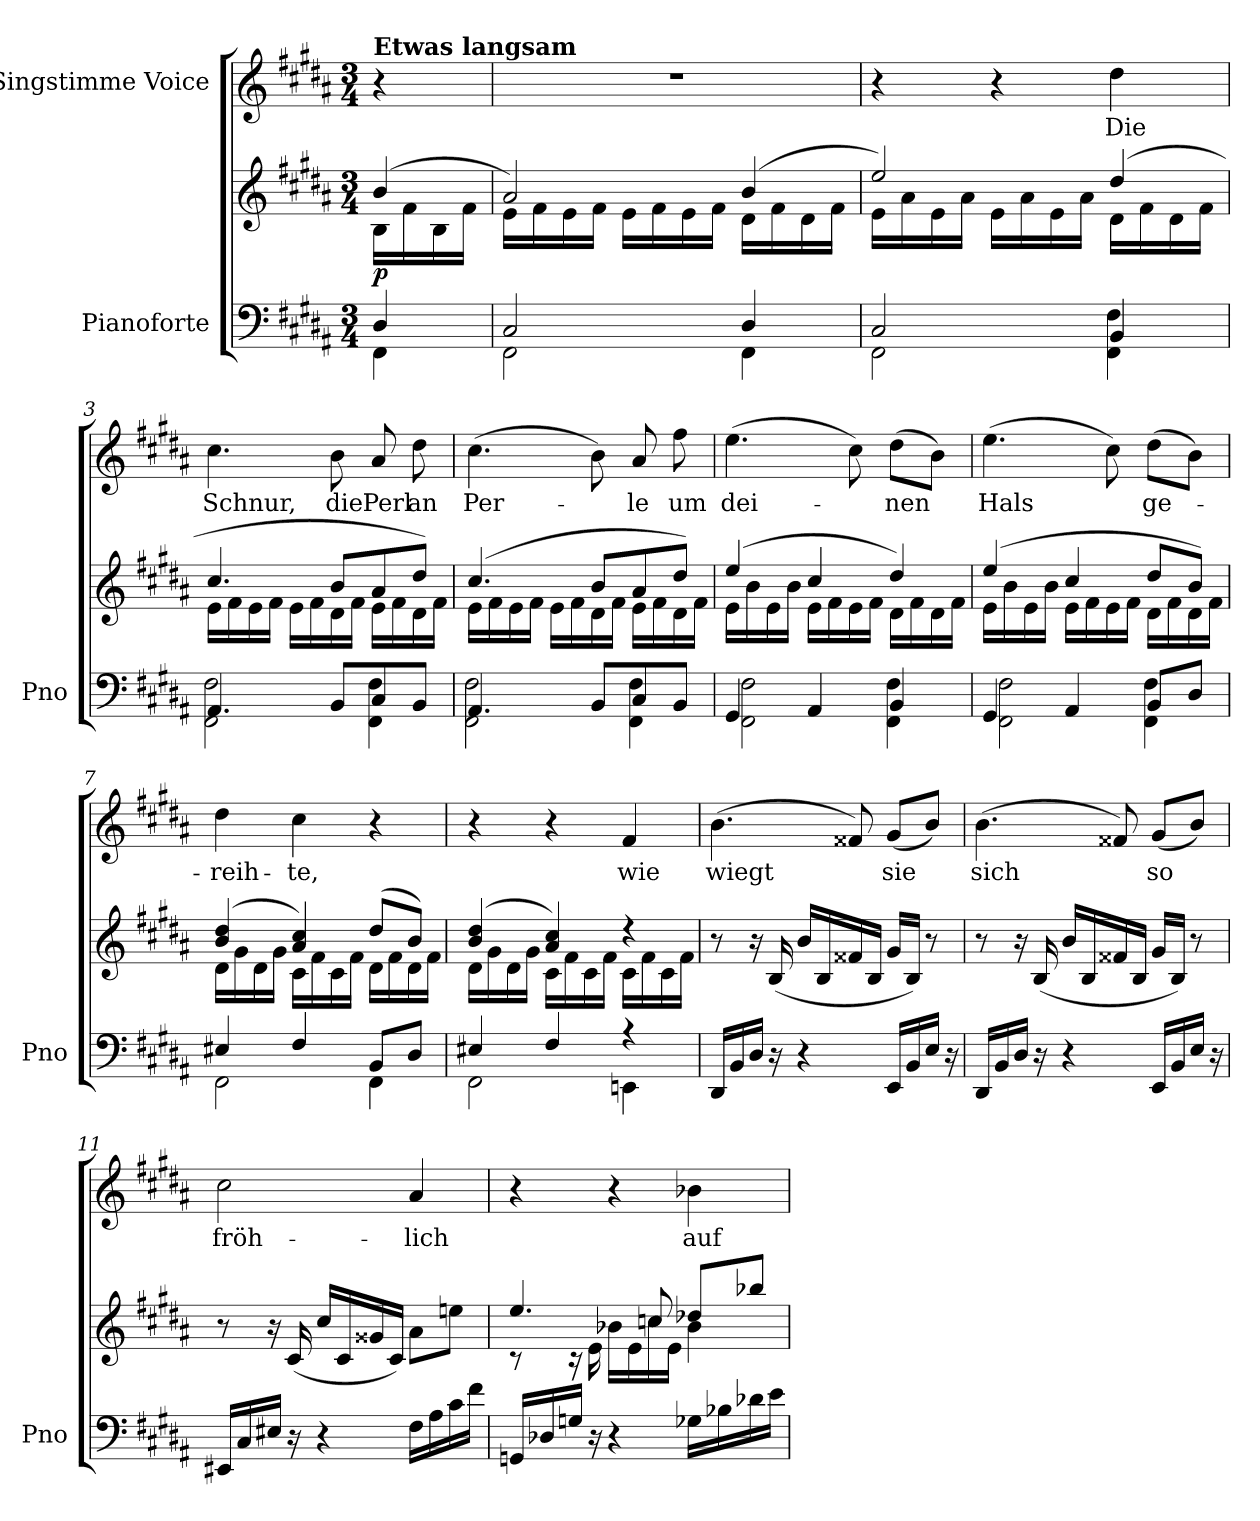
**kern	**kern	**dynam	**kern	**text
*part2	*part2	*part2	*part1	*part1
*staff3	*staff2	*staff2/3	*staff1	*staff1
*I"Pianoforte	*	*	*I"Singstimme Voice	*
*I'Pno	*	*	*	*
*clefF4	*clefG2	*	*clefG2	*
*k[f#c#g#d#a#]	*k[f#c#g#d#a#]	*	*k[f#c#g#d#a#]	*
*M3/4	*M3/4	*	*M3/4	*
=	=	=	=	=
*^	*^	*	*	*
!	!	!	!	!	!LO:TX:a:B:t=Etwas langsam	!
!	!	!	!	!LO:DY:b	!	!
4D#/	4FF#\	(>4b/	16B\LL	p	4r	.
.	.	.	16f#\	.	.	.
.	.	.	16B\	.	.	.
.	.	.	16f#\JJ	.	.	.
=1	=1	=1	=1	=1	=1	=1
2C#/	2FF#\	2a#/)	16e\LL	.	2.r	.
.	.	.	16f#\	.	.	.
.	.	.	16e\	.	.	.
.	.	.	16f#\JJ	.	.	.
.	.	.	16e\LL	.	.	.
.	.	.	16f#\	.	.	.
.	.	.	16e\	.	.	.
.	.	.	16f#\JJ	.	.	.
4D#/	4FF#\	(4b/	16d#\LL	.	.	.
.	.	.	16f#\	.	.	.
.	.	.	16d#\	.	.	.
.	.	.	16f#\JJ	.	.	.
=2	=2	=2	=2	=2	=2	=2
2C#/	2FF#\	2ee/)	16e\LL	.	4r	.
.	.	.	16a#\	.	.	.
.	.	.	16e\	.	.	.
.	.	.	16a#\JJ	.	.	.
.	.	.	16e\LL	.	4r	.
.	.	.	16a#\	.	.	.
.	.	.	16e\	.	.	.
.	.	.	16a#\JJ	.	.	.
4BB/	4FF#\ 4F#\	(4dd#/	16d#\LL	.	4dd#\	Die
.	.	.	16f#\	.	.	.
.	.	.	16d#\	.	.	.
.	.	.	16f#\JJ	.	.	.
=3	=3	=3	=3	=3	=3	=3
4.AA#/	2FF#\ 2F#\	4.cc#/	16e\LL	.	4.cc#\	Schnur,
.	.	.	16f#\	.	.	.
.	.	.	16e\	.	.	.
.	.	.	16f#\JJ	.	.	.
.	.	.	16e\LL	.	.	.
.	.	.	16f#\	.	.	.
8BB/L	.	8b/L	16d#\	.	8b\	die
.	.	.	16f#\JJ	.	.	.
8C#/	4FF#\ 4F#\	8a#/	16e\LL	.	8a#/	Perl
.	.	.	16f#\	.	.	.
8BB/J	.	8dd#/J)	16d#\	.	8dd#\	an
.	.	.	16f#\JJ	.	.	.
=4	=4	=4	=4	=4	=4	=4
4.AA#/	2FF#\ 2F#\	(4.cc#/	16e\LL	.	(4.cc#\	Per-
.	.	.	16f#\	.	.	.
.	.	.	16e\	.	.	.
.	.	.	16f#\JJ	.	.	.
.	.	.	16e\LL	.	.	.
.	.	.	16f#\	.	.	.
8BB/L	.	8b/L	16d#\	.	8b\)	.
.	.	.	16f#\JJ	.	.	.
8C#/	4FF#\ 4F#\	8a#/	16e\LL	.	8a#/	-le
.	.	.	16f#\	.	.	.
8BB/J	.	8dd#/J)	16d#\	.	8ff#\	um
.	.	.	16f#\JJ	.	.	.
=5	=5	=5	=5	=5	=5	=5
4GG#/	2FF#\ 2F#\	(4ee/	16e\LL	.	(4.ee\	dei-
.	.	.	16b\	.	.	.
.	.	.	16e\	.	.	.
.	.	.	16b\JJ	.	.	.
4AA#/	.	4cc#/	16e\LL	.	.	.
.	.	.	16f#\	.	.	.
.	.	.	16e\	.	8cc#\)	.
.	.	.	16f#\JJ	.	.	.
4BB/	4FF#\ 4F#\	4dd#/)	16d#\LL	.	(8dd#\L	-nen
.	.	.	16f#\	.	.	.
.	.	.	16d#\	.	8b\J)	.
.	.	.	16f#\JJ	.	.	.
=6	=6	=6	=6	=6	=6	=6
4GG#/	2FF#\ 2F#\	(4ee/	16e\LL	.	(4.ee\	Hals
.	.	.	16b\	.	.	.
.	.	.	16e\	.	.	.
.	.	.	16b\JJ	.	.	.
4AA#/	.	4cc#/	16e\LL	.	.	.
.	.	.	16f#\	.	.	.
.	.	.	16e\	.	8cc#\)	.
.	.	.	16f#\JJ	.	.	.
8BB/L	4FF#\ 4F#\	8dd#/L	16d#\LL	.	(8dd#\L	ge-
.	.	.	16f#\	.	.	.
8D#/J	.	8b/J)	16d#\	.	8b\J)	.
.	.	.	16f#\JJ	.	.	.
=7	=7	=7	=7	=7	=7	=7
4E#X/	2FF#\	(4b/ 4dd#/	16d#\LL	.	4dd#\	-reih-
.	.	.	16g#\	.	.	.
.	.	.	16d#\	.	.	.
.	.	.	16g#\JJ	.	.	.
4F#/	.	4a#/ 4cc#/)	16c#\LL	.	4cc#\	-te,
.	.	.	16f#\	.	.	.
.	.	.	16c#\	.	.	.
.	.	.	16f#\JJ	.	.	.
8BB/L	4FF#\	(8dd#/L	16d#\LL	.	4r	.
.	.	.	16f#\	.	.	.
8D#/J	.	8b/J)	16d#\	.	.	.
.	.	.	16f#\JJ	.	.	.
=8	=8	=8	=8	=8	=8	=8
4E#X/	2FF#\	(4b/ 4dd#/	16d#\LL	.	4r	.
.	.	.	16g#\	.	.	.
.	.	.	16d#\	.	.	.
.	.	.	16g#\JJ	.	.	.
4F#/	.	4a#/ 4cc#/)	16c#\LL	.	4r	.
.	.	.	16f#\	.	.	.
.	.	.	16c#\	.	.	.
.	.	.	16f#\JJ	.	.	.
4r	4EEn\	4r	16c#\LL	.	4f#/	wie
.	.	.	16f#\	.	.	.
.	.	.	16c#\	.	.	.
.	.	.	16f#\JJ	.	.	.
*v	*v	*	*	*	*	*
*	*v	*v	*	*	*
=9	=9	=9	=9	=9
16DD#/LL	8r	.	(4.b\	wiegt
16BB/	.	.	.	.
16D#/JJ	16r	.	.	.
16r	(16B/	.	.	.
4r	16b/LL	.	.	.
.	16B/	.	.	.
.	16f##X/	.	8f##X/)	.
.	16B/JJ	.	.	.
16EE/LL	16g#/LL	.	(8g#/L	sie
16BB/	16B/JJ)	.	.	.
16E/JJ	8r	.	8b/J)	.
16r	.	.	.	.
=10	=10	=10	=10	=10
16DD#/LL	8r	.	(4.b\	sich
16BB/	.	.	.	.
16D#/JJ	16r	.	.	.
16r	(16B/	.	.	.
4r	16b/LL	.	.	.
.	16B/	.	.	.
.	16f##X/	.	8f##X/)	.
.	16B/JJ	.	.	.
16EE/LL	16g#/LL	.	(8g#/L	so
16BB/	16B/JJ)	.	.	.
16E/JJ	8r	.	8b/J)	.
16r	.	.	.	.
=11	=11	=11	=11	=11
16EE#X/LL	8r	.	2cc#\	fröh-
16C#/	.	.	.	.
16E#X/JJ	16r	.	.	.
16r	(16c#/	.	.	.
4r	16cc#/LL	.	.	.
.	16c#/	.	.	.
.	16g##X/	.	.	.
.	16c#/JJ)	.	.	.
16F#\LL	8a#\L	.	4a#/	-lich
16A#\	.	.	.	.
16c#\	8een\J	.	.	.
16f#\JJ	.	.	.	.
=12	=12	=12	=12	=12
*	*^	*	*	*
16GGn/LL	4.ee/	8r	.	4r	.
16D-X/	.	.	.	.	.
16Gn/JJ	.	16r	.	.	.
16r	.	16e\	.	.	.
4r	.	16b-X\LL	.	4r	.
.	.	16e\	.	.	.
.	8ccn/	16cc\	.	.	.
.	.	16e\JJ	.	.	.
16G-X\LL	8dd-X/L	4b-\	.	4b-X\	auf
16B-X\	.	.	.	.	.
16d-X\	8bb-X/J	.	.	.	.
16e\JJ	.	.	.	.	.
*	*v	*v	*	*	*
=	=	=	=	=
*-	*-	*-	*-	*-
